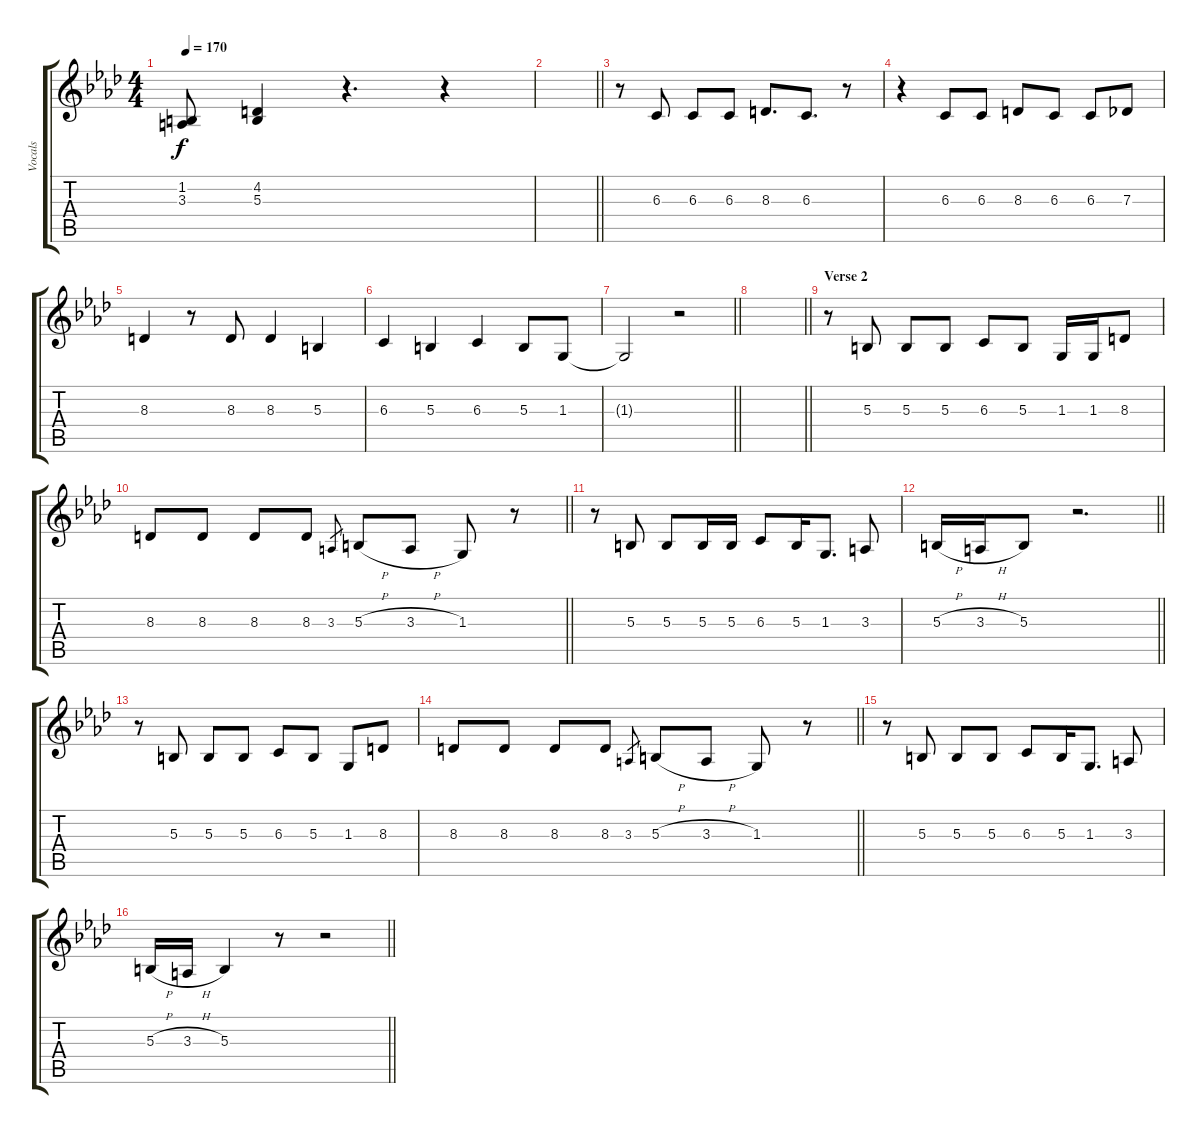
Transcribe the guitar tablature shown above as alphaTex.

\track ("Vocals" "Vocals") {instrument trumpet}
\staff {score tabs}
\tuning (Eb4 Bb3 Gb3 Db3 Ab2 Eb2) {hide}
\ts (4 4)
\tempo 170
\clef g2
\ks ab
(1.2 3.3).8{dy f} (4.2 5.3).4 r.4{d} r.4 |
\barLineRight lightlight
|
r.8 6.3.8 6.3.8 6.3.8 8.3.8{d} 6.3.8{d} r.8 |
r.4 6.3.8 6.3.8 8.3.8 6.3.8 6.3.8 7.3.8 |
8.3.4 r.8 8.3.8 8.3.4 5.3.4 |
6.3.4 5.3.4 6.3.4 5.3.8 1.3.8 |
\barLineRight lightlight
1.3{t}.2 r.2 |
\barLineRight lightlight
|
\section ("" "Verse 2")
r.8 5.3.8 5.3.8 5.3.8 6.3.8 5.3.8 1.3.16 1.3.16 8.3.8 |
\barLineRight lightlight
8.3.8 8.3.8 8.3.8 8.3.8 3.3.8{gr} 5.3{h}.8 3.3{h}.8 1.3.8 r.8 |
r.8 5.3.8 5.3.8 5.3.16 5.3.16 6.3.8 5.3.16 1.3.8{d} 3.3.8 |
\barLineRight lightlight
5.3{h}.16 3.3{h}.16 5.3.8 r.2{d} |
r.8 5.3.8 5.3.8 5.3.8 6.3.8 5.3.8 1.3.8 8.3.8 |
\barLineRight lightlight
8.3.8 8.3.8 8.3.8 8.3.8 3.3.8{gr} 5.3{h}.8 3.3{h}.8 1.3.8 r.8 |
r.8 5.3.8 5.3.8 5.3.8 6.3.8 5.3.16 1.3.8{d} 3.3.8 |
\barLineRight lightlight
5.3{h}.16 3.3{h}.16 5.3.4 r.8 r.2
